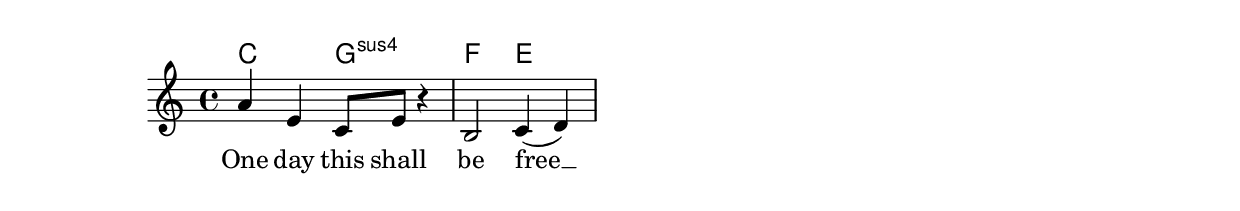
%% Do not edit this file; it is auto-generated from LSR http://lsr.dsi.unimi.it
%% This file is in the public domain.
\version "2.13.1"

\header {
  lsrtags = "chords"

%% Translation of GIT committish: 7e2910d2bc6167b10cfe328eb17a5f710f2a515a
  texidoces = "
Al juntar nombres de acorde en cifrado americano, melodía y letra,
obtenemos una hoja guía de acordes o «lead sheet»:

"
  doctitlees = "Hoja guía de acordes o «lead sheet» sencilla"

%% Translation of GIT committish: 33f623301a41fcc53efadf96bca1c72834763415
 texidocde = "
Ein Liedblatt besteht aus Akkordbezeichnungen, einer Melodie und dem Liedtext:

"
  doctitlede = "Ein einfaches Liedblatt"

  texidoc = "
When put together, chord names, a melody, and lyrics form a lead sheet:

"
  doctitle = "Simple lead sheet"
} % begin verbatim

<<
  \chords { c2 g:sus4 f e }
  \relative c'' {
    a4 e c8 e r4
    b2 c4( d)
  }
  \addlyrics { One day this shall be free __ }
>>

